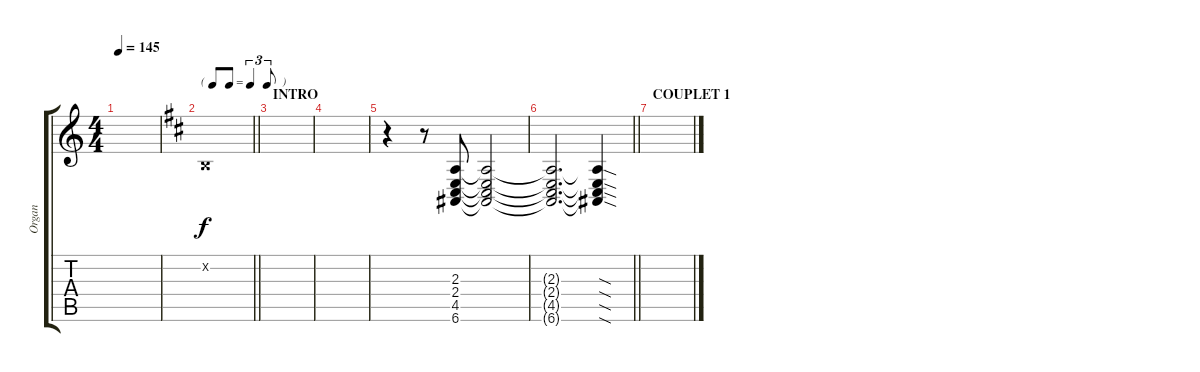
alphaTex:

\track ("Organ" "Organ") {instrument drawbarorgan}
\staff {score tabs}
\tuning (E4 B3 G3 D3 A2 E2) {hide}
\ts (4 4)
\tempo 145
\clef g2
\ks c
|
\tf triplet8th
\barLineRight lightlight
\ks d
0.2{x}.1 |
\section ("" "INTRO")
|
|
r.4 r.8 (2.3 2.4 4.5 6.6).8 (2.3{t} 2.4{t} 4.5{t} 6.6{t}).2 |
\barLineRight lightlight
(2.3{t} 2.4{t} 4.5{t} 6.6{t}).2{d} (2.3{sod t} 2.4{sod t} 4.5{sod t} 6.6{sod t}).4 |
\section ("" "COUPLET 1")
